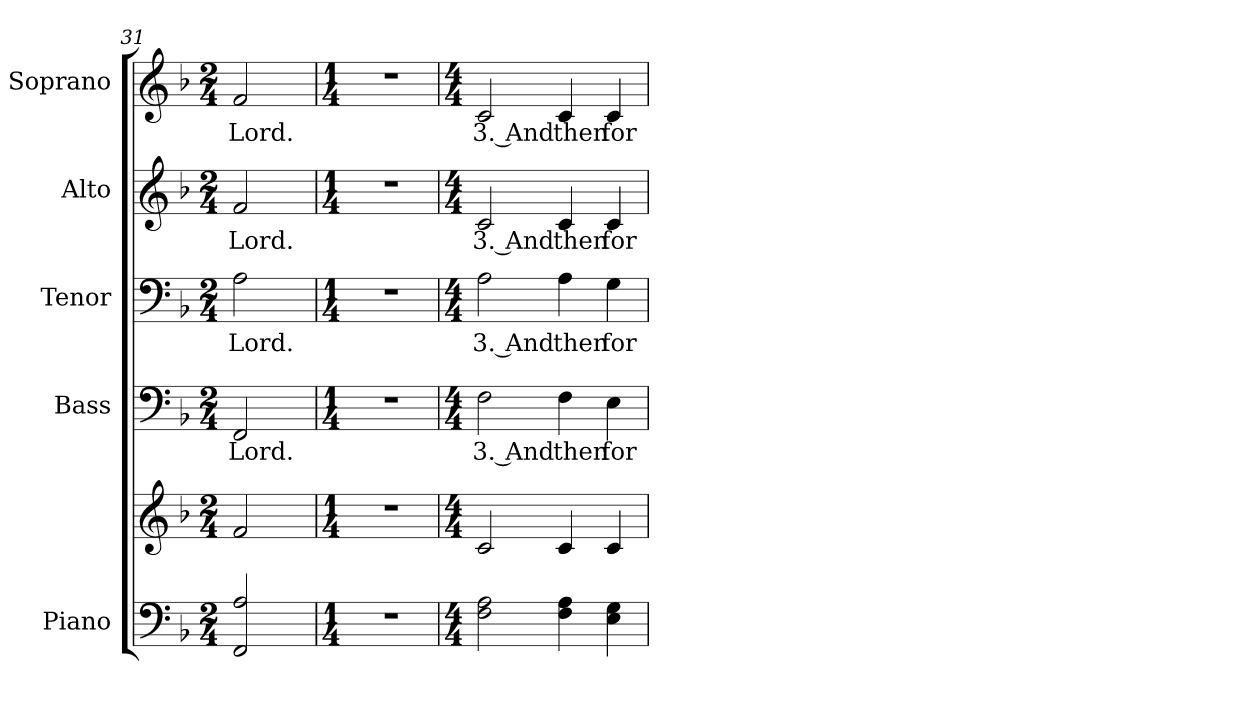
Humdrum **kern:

**kern	**kern	**kern	**text	**kern	**text	**kern	**text	**kern	**text
*part5	*part5	*part4	*part4	*part3	*part3	*part2	*part2	*part1	*part1
*staff6	*staff5	*staff4	*staff4	*staff3	*staff3	*staff2	*staff2	*staff1	*staff1
*I"Piano	*	*I"Bass	*	*I"Tenor	*	*I"Alto	*	*I"Soprano	*
*I'Pno.	*	*I'B.	*	*I'T.	*	*I'A.	*	*I'S.	*
*clefF4	*clefG2	*clefF4	*	*clefF4	*	*clefG2	*	*clefG2	*
*k[b-]	*k[b-]	*k[b-]	*	*k[b-]	*	*k[b-]	*	*k[b-]	*
*F:	*F:	*F:	*	*F:	*	*F:	*	*F:	*
*M2/4	*M2/4	*M2/4	*	*M2/4	*	*M2/4	*	*M2/4	*
=31	=31	=31	=31	=31	=31	=31	=31	=31	=31
*	*^	*	*	*	*	*	*	*	*
!	!	!	!	!LO:LY:b:color=#000000	!	!	!	!	!	!
!	!	!	!	!	!	!LO:LY:b:color=#000000	!	!	!	!
!	!	!	!	!	!	!	!	!LO:LY:b:color=#000000	!	!
!	!	!	!	!	!	!	!	!	!	!LO:LY:b:color=#000000
2FFi/ 2Ai	2fi/	4ryy	2FFi/	Lord.	2Ai\	Lord.	2fi/	Lord.	2fi/	Lord.
.	.	4ryy	.	.	.	.	.	.	.	.
*	*v	*v	*	*	*	*	*	*	*	*
=32	=32	=32	=32	=32	=32	=32	=32	=32	=32
*M1/4	*M1/4	*M1/4	*	*M1/4	*	*M1/4	*	*M1/4	*
*	*^	*	*	*	*	*	*	*	*
!LO:N:vis=1	!LO:N:vis=1	!	!LO:N:vis=1	!	!LO:N:vis=1	!	!LO:N:vis=1	!	!LO:N:vis=1	!
*	*v	*v	*	*	*	*	*	*	*	*
4r	4r	4r	.	4r	.	4r	.	4r	.
=33	=33	=33	=33	=33	=33	=33	=33	=33	=33
*M4/4	*M4/4	*M4/4	*	*M4/4	*	*M4/4	*	*M4/4	*
!	!	!	!LO:LY:b:color=#000000	!	!	!	!	!	!
!	!	!	!	!	!LO:LY:b:color=#000000	!	!	!	!
!	!	!	!	!	!	!	!LO:LY:b:color=#000000	!	!
!	!	!	!	!	!	!	!	!	!LO:LY:b:color=#000000
2Fi\ 2Ai	2ci/	2Fi\	3. And	2Ai\	3. And	2ci/	3. And	2ci/	3. And
!	!	!	!LO:LY:b:color=#000000	!	!	!	!	!	!
!	!	!	!	!	!LO:LY:b:color=#000000	!	!	!	!
!	!	!	!	!	!	!	!LO:LY:b:color=#000000	!	!
!	!	!	!	!	!	!	!	!	!LO:LY:b:color=#000000
4Fi\ 4Ai	4ci/	4Fi\	then	4Ai\	then	4ci/	then	4ci/	then
!	!	!	!LO:LY:b:color=#000000	!	!	!	!	!	!
!	!	!	!	!	!LO:LY:b:color=#000000	!	!	!	!
!	!	!	!	!	!	!	!LO:LY:b:color=#000000	!	!
!	!	!	!	!	!	!	!	!	!LO:LY:b:color=#000000
4Ei\ 4Gi	4ci/	4Ei\	for	4Gi\	for	4ci/	for	4ci/	for
=	=	=	=	=	=	=	=	=	=
*-	*-	*-	*-	*-	*-	*-	*-	*-	*-
